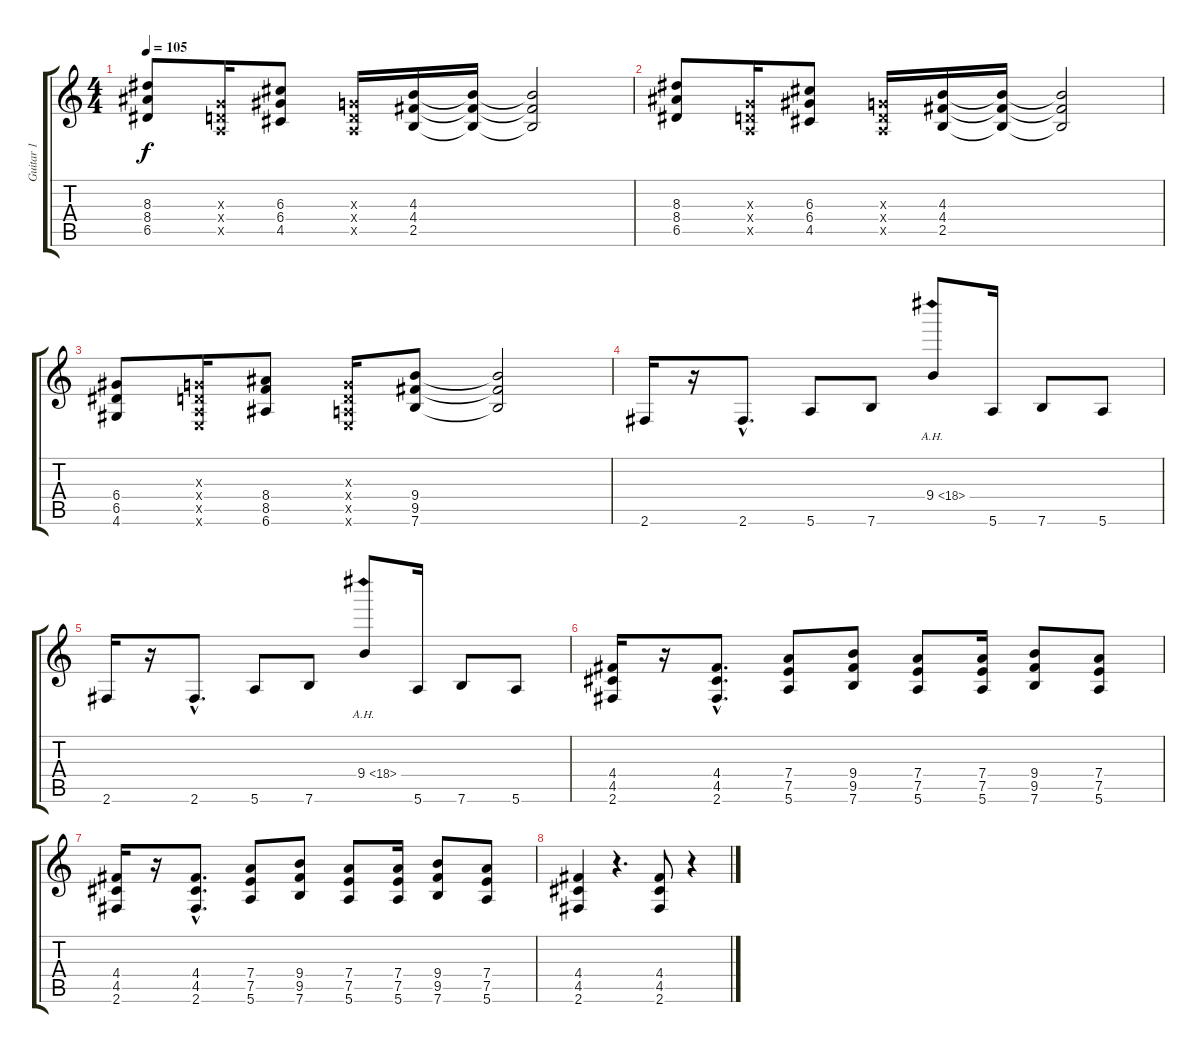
\track ("Guitar 1" "Guitar 1") {instrument overdrivenguitar}
\staff {score tabs}
\tuning (E4 B3 G3 D3 A2 E2) {hide}
\ts (4 4)
\tempo 105
\clef g2
\ks c
(8.3 8.4 6.5).8{dy f} (0.3{x} 0.4{x} 0.5{x}).16 (6.3 6.4 4.5).8 (0.3{x} 0.4{x} 0.5{x}).16 (4.3 4.4 2.5).16 (4.3{t} 4.4{t} 2.5{t}).16 (4.3{t} 4.4{t} 2.5{t}).2 |
(8.3 8.4 6.5).8 (0.3{x} 0.4{x} 0.5{x}).16 (6.3 6.4 4.5).8 (0.3{x} 0.4{x} 0.5{x}).16 (4.3 4.4 2.5).16 (4.3{t} 4.4{t} 2.5{t}).16 (4.3{t} 4.4{t} 2.5{t}).2 |
(6.4 6.5 4.6).8 (0.3{x} 0.4{x} 0.5{x} 0.6{x}).16 (8.4 8.5 6.6).8 (0.3{x} 0.4{x} 0.5{x} 0.6{x}).16 (9.4 9.5 7.6).8 (9.4{t} 9.5{t} 7.6{t}).2 |
2.6.16 r.16 2.6{hac}.8{d} 5.6.8 7.6.8 9.4{ah 9}.8 5.6.16 7.6.8 5.6.8 |
2.6.16 r.16 2.6{hac}.8{d} 5.6.8 7.6.8 9.4{ah 9}.8 5.6.16 7.6.8 5.6.8 |
(4.4 4.5 2.6).16 r.16 (4.4{hac} 4.5{hac} 2.6{hac}).8{d} (7.4 7.5 5.6).8 (9.4 9.5 7.6).8 (7.4 7.5 5.6).8 (7.4 7.5 5.6).16 (9.4 9.5 7.6).8 (7.4 7.5 5.6).8 |
(4.4 4.5 2.6).16 r.16 (4.4{hac} 4.5{hac} 2.6{hac}).8{d} (7.4 7.5 5.6).8 (9.4 9.5 7.6).8 (7.4 7.5 5.6).8 (7.4 7.5 5.6).16 (9.4 9.5 7.6).8 (7.4 7.5 5.6).8 |
(4.4 4.5 2.6).4 r.4{d} (4.4 4.5 2.6).8 r.4
